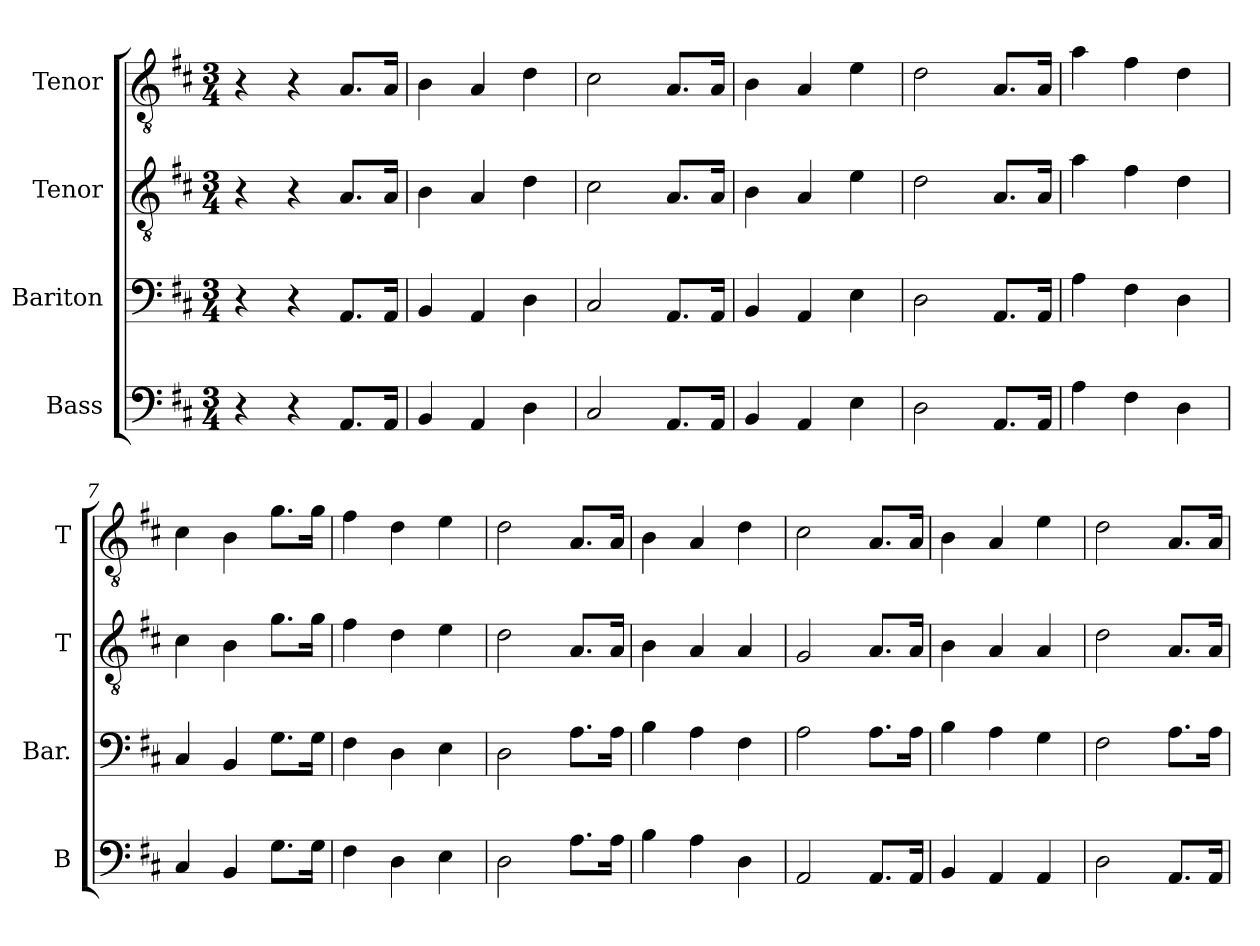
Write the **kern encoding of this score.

**kern	**kern	**kern	**kern
*part4	*part3	*part2	*part1
*staff4	*staff3	*staff2	*staff1
*I"Bass	*I"Bariton	*I"Tenor	*I"Tenor
*I'B	*I'Bar.	*I'T	*I'T
*clefF4	*clefF4	*clefGv2	*clefGv2
*k[f#c#]	*k[f#c#]	*k[f#c#]	*k[f#c#]
*M3/4	*M3/4	*M3/4	*M3/4
=1	=1	=1	=1
4r	4r	4r	4r
4r	4r	4r	4r
8.AA/L	8.AA/L	8.A/L	8.A/L
16AA/Jk	16AA/Jk	16A/Jk	16A/Jk
=2	=2	=2	=2
4BB/	4BB/	4B\	4B\
4AA/	4AA/	4A/	4A/
4D\	4D\	4d\	4d\
=3	=3	=3	=3
2C#/	2C#/	2c#\	2c#\
8.AA/L	8.AA/L	8.A/L	8.A/L
16AA/Jk	16AA/Jk	16A/Jk	16A/Jk
=4	=4	=4	=4
4BB/	4BB/	4B\	4B\
4AA/	4AA/	4A/	4A/
4E\	4E\	4e\	4e\
=5	=5	=5	=5
2D\	2D\	2d\	2d\
8.AA/L	8.AA/L	8.A/L	8.A/L
16AA/Jk	16AA/Jk	16A/Jk	16A/Jk
!!LO:LB:g=z
=6	=6	=6	=6
4A\	4A\	4a\	4a\
4F#\	4F#\	4f#\	4f#\
4D\	4D\	4d\	4d\
=7	=7	=7	=7
4C#/	4C#/	4c#\	4c#\
4BB/	4BB/	4B\	4B\
8.G\L	8.G\L	8.g\L	8.g\L
16G\Jk	16G\Jk	16g\Jk	16g\Jk
=8	=8	=8	=8
4F#\	4F#\	4f#\	4f#\
4D\	4D\	4d\	4d\
4E\	4E\	4e\	4e\
=9	=9	=9	=9
2D\	2D\	2d\	2d\
8.A\L	8.A\L	8.A/L	8.A/L
16A\Jk	16A\Jk	16A/Jk	16A/Jk
=10	=10	=10	=10
4B\	4B\	4B\	4B\
4A\	4A\	4A/	4A/
4D\	4F#\	4A/	4d\
=11	=11	=11	=11
2AA/	2A\	2G/	2c#\
8.AA/L	8.A\L	8.A/L	8.A/L
16AA/Jk	16A\Jk	16A/Jk	16A/Jk
!!LO:LB:g=z
=12	=12	=12	=12
4BB/	4B\	4B\	4B\
4AA/	4A\	4A/	4A/
4AA/	4G\	4A/	4e\
=13	=13	=13	=13
2D\	2F#\	2d\	2d\
8.AA/L	8.A\L	8.A/L	8.A/L
16AA/Jk	16A\Jk	16A/Jk	16A/Jk
=	=	=	=
*-	*-	*-	*-
